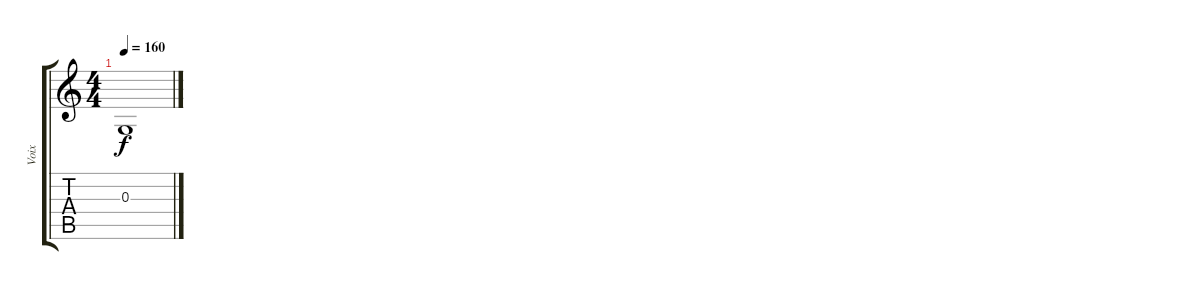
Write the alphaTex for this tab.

\track ("Voix" "Voix") {instrument altosax}
\staff {score tabs}
\tuning (E4 B3 G3 D3 A2 E2) {hide}
\ts (4 4)
\tempo 160
\clef g2
\ks c
0.3.1{dy f}
